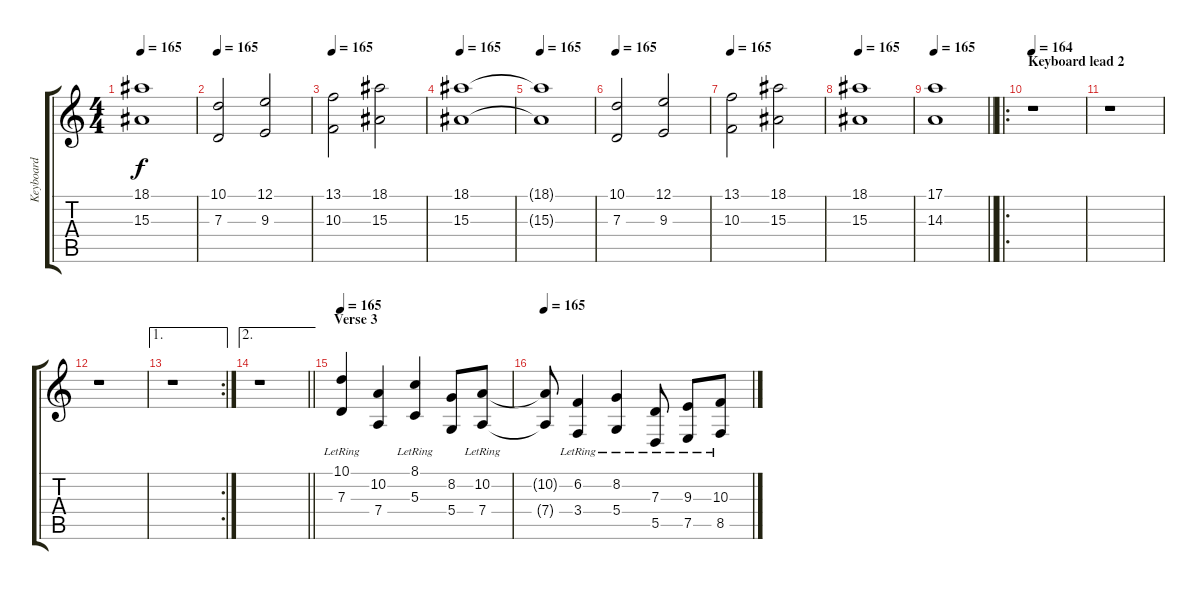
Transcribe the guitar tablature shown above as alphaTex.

\track ("Keyboard " "Keyboard ") {instrument tremolostrings}
\staff {score tabs}
\tuning (E4 B3 G3 D3 A2 D2) {hide}
\ts (4 4)
\tempo 165
\clef g2
\ks c
(18.1{t} 15.3{t}).1{dy f} |
\tempo 165
(10.1 7.3).2 (12.1 9.3).2 |
\tempo 165
(13.1 10.3).2 (18.1 15.3).2 |
\tempo 165
(18.1 15.3).1 |
\tempo 165
(18.1{t} 15.3{t}).1 |
\tempo 165
(10.1 7.3).2 (12.1 9.3).2 |
\tempo 165
(13.1 10.3).2 (18.1 15.3).2 |
\tempo 165
(18.1 15.3).1 |
\tempo 165
\barLineRight lightlight
(17.1 14.3).1 |
\ro
\section ("" "Keyboard lead 2")
\tempo 164
r.1 |
r.1 |
r.1 |
\ae 1
\rc 2
r.1 |
\ae 2
\barLineRight lightlight
r.1 |
\section ("" "Verse 3")
\tempo 165
(10.1{lr} 7.3{lr}).4{volume 12} (10.2 7.4).4 (8.1{lr} 5.3).4 (8.2 5.4).8 (10.2{lr} 7.4{lr}).8 |
\tempo 165
(10.2{t} 7.4{t}).8 (6.2{lr} 3.4{lr}).4 (8.2{lr} 5.4{lr}).4 (7.3{lr} 5.5{lr}).8 (9.3{lr} 7.5{lr}).8 (10.3{lr} 8.5{lr}).8
